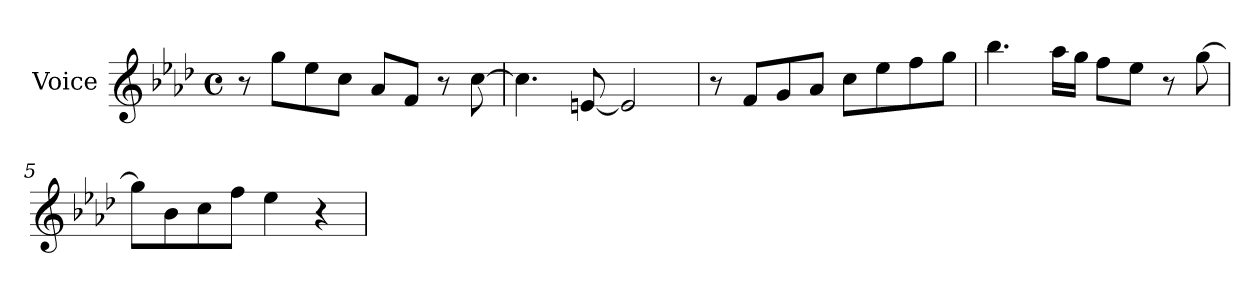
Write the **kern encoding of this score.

**kern
*part1
*staff1
*I"Voice
*I'Voice
*clefG2
*k[b-e-a-d-]
*M4/4
*met(c)
=1
8r
8gg\L
8ee-\
8cc\J
8a-/L
8f/J
8r
[>8cc\
=2
4.cc\]
[<8en/
2e/]
=3
8r
8f/L
8g/
8a-/J
8cc\L
8ee-\
8ff\
8gg\J
=4
4.bb-\
16aa-\LL
16gg\JJ
8ff\L
8ee-\J
8r
[>8gg\
=5
8gg\L]
8b-\
8cc\
8ff\J
4ee-\
4r
=
*-
